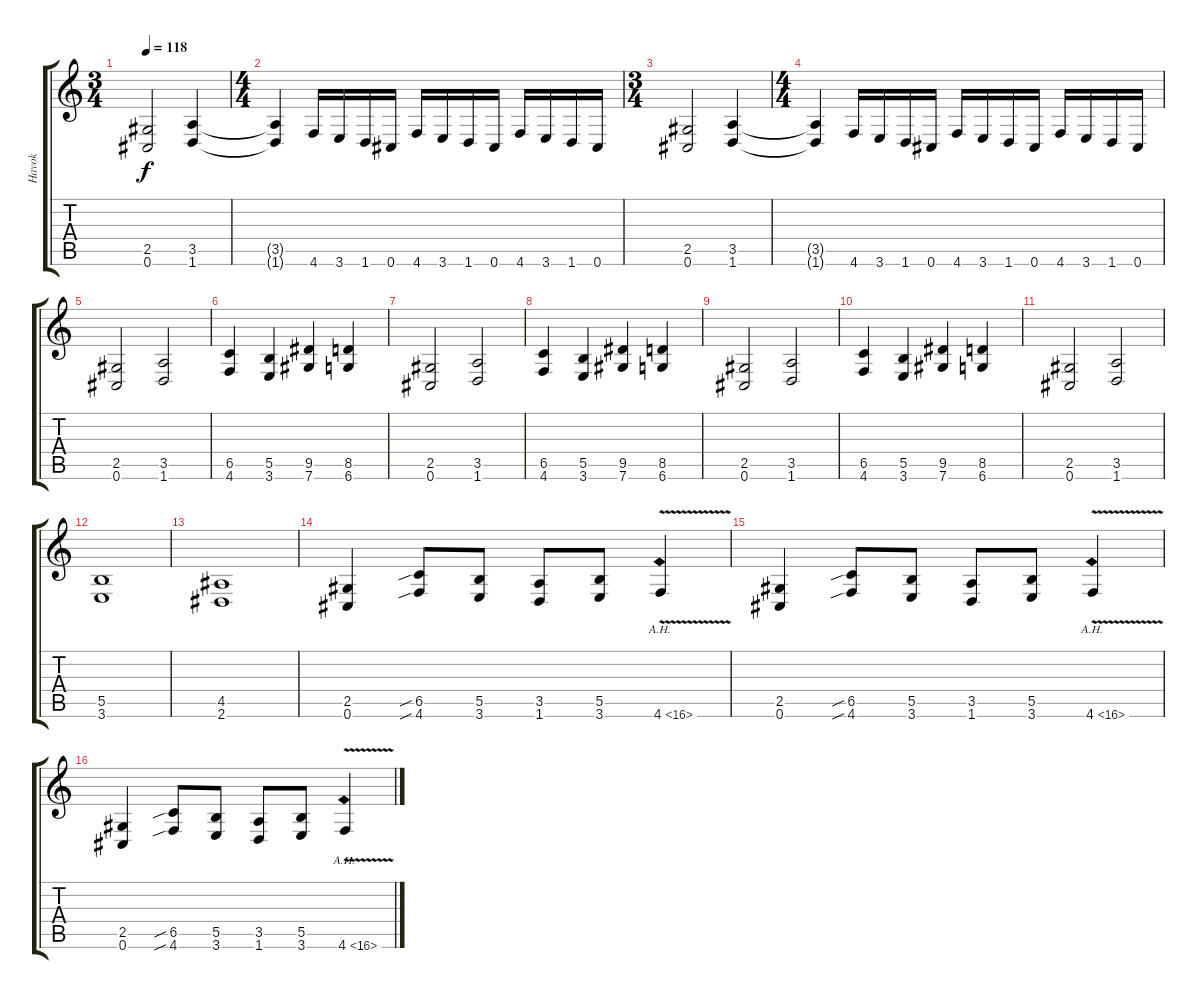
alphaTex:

\track ("Havok" "Havok") {instrument distortionguitar}
\staff {score tabs}
\tuning (Db4 Ab3 E3 B2 Gb2 Db2) {hide}
\ts (3 4)
\tempo 118
\clef g2
\ks c
(2.5 0.6).2{dy f} (3.5 1.6).4 |
\ts (4 4)
(3.5{t} 1.6{t}).4 4.6.16 3.6.16 1.6.16 0.6.16 4.6.16 3.6.16 1.6.16 0.6.16 4.6.16 3.6.16 1.6.16 0.6.16 |
\ts (3 4)
(2.5 0.6).2 (3.5 1.6).4 |
\ts (4 4)
(3.5{t} 1.6{t}).4 4.6.16 3.6.16 1.6.16 0.6.16 4.6.16 3.6.16 1.6.16 0.6.16 4.6.16 3.6.16 1.6.16 0.6.16 |
(2.5 0.6).2 (3.5 1.6).2 |
(6.5 4.6).4 (5.5 3.6).4 (9.5 7.6).4 (8.5 6.6).4 |
(2.5 0.6).2 (3.5 1.6).2 |
(6.5 4.6).4 (5.5 3.6).4 (9.5 7.6).4 (8.5 6.6).4 |
(2.5 0.6).2 (3.5 1.6).2 |
(6.5 4.6).4 (5.5 3.6).4 (9.5 7.6).4 (8.5 6.6).4 |
(2.5 0.6).2 (3.5 1.6).2 |
(5.5 3.6).1 |
(4.5 2.6).1 |
(2.5 0.6).4 (6.5{sib} 4.6{sib}).8 (5.5 3.6).8 (3.5 1.6).8 (5.5 3.6).8 4.6{ah 12 v}.4 |
(2.5 0.6).4 (6.5{sib} 4.6{sib}).8 (5.5 3.6).8 (3.5 1.6).8 (5.5 3.6).8 4.6{ah 12 v}.4 |
(2.5 0.6).4 (6.5{sib} 4.6{sib}).8 (5.5 3.6).8 (3.5 1.6).8 (5.5 3.6).8 4.6{ah 12 v}.4
